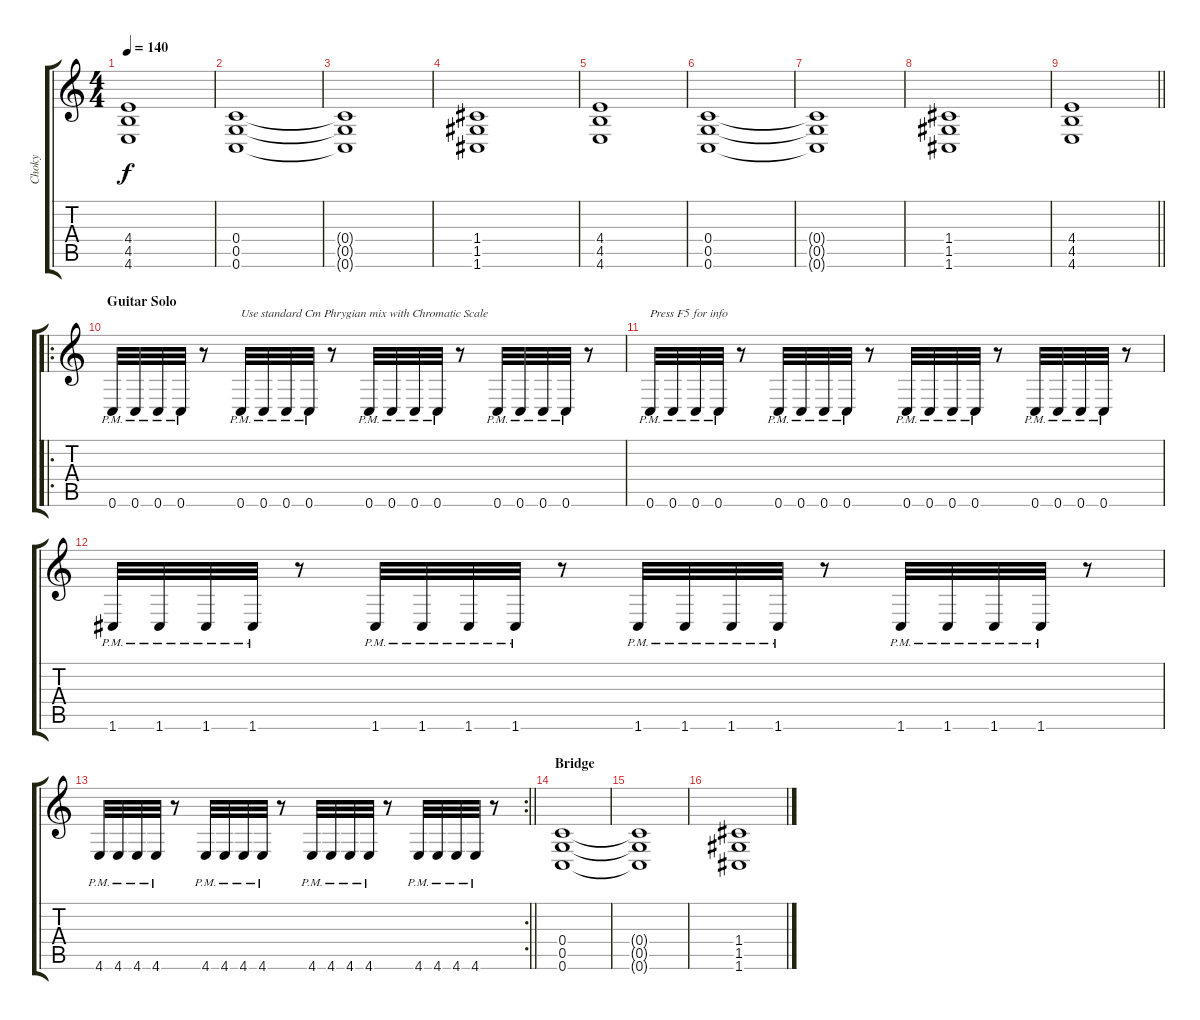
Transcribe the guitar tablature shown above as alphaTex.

\track ("Choky" "Choky") {instrument distortionguitar}
\staff {score tabs}
\tuning (D4 A3 F3 C3 G2 C2) {hide}
\ts (4 4)
\tempo 140
\clef g2
\ks c
(4.4 4.5 4.6).1{dy f} |
(0.4 0.5 0.6).1 |
(0.4{t} 0.5{t} 0.6{t}).1 |
(1.4 1.5 1.6).1 |
(4.4 4.5 4.6).1 |
(0.4 0.5 0.6).1 |
(0.4{t} 0.5{t} 0.6{t}).1 |
(1.4 1.5 1.6).1 |
\barLineRight lightlight
(4.4 4.5 4.6).1 |
\ro
\section ("" "Guitar Solo")
0.6{pm}.32 0.6{pm}.32 0.6{pm}.32 0.6{pm}.32 r.8 0.6{pm}.32{txt "Use standard Cm Phrygian mix with Chromatic Scale "} 0.6{pm}.32 0.6{pm}.32 0.6{pm}.32 r.8 0.6{pm}.32 0.6{pm}.32 0.6{pm}.32 0.6{pm}.32 r.8 0.6{pm}.32 0.6{pm}.32 0.6{pm}.32 0.6{pm}.32 r.8 |
0.6{pm}.32{txt "Press F5 for info"} 0.6{pm}.32 0.6{pm}.32 0.6{pm}.32 r.8 0.6{pm}.32 0.6{pm}.32 0.6{pm}.32 0.6{pm}.32 r.8 0.6{pm}.32 0.6{pm}.32 0.6{pm}.32 0.6{pm}.32 r.8 0.6{pm}.32 0.6{pm}.32 0.6{pm}.32 0.6{pm}.32 r.8 |
1.6{pm}.32 1.6{pm}.32 1.6{pm}.32 1.6{pm}.32 r.8 1.6{pm}.32 1.6{pm}.32 1.6{pm}.32 1.6{pm}.32 r.8 1.6{pm}.32 1.6{pm}.32 1.6{pm}.32 1.6{pm}.32 r.8 1.6{pm}.32 1.6{pm}.32 1.6{pm}.32 1.6{pm}.32 r.8 |
\rc 2
\barLineRight lightlight
4.6{pm}.32 4.6{pm}.32 4.6{pm}.32 4.6{pm}.32 r.8 4.6{pm}.32 4.6{pm}.32 4.6{pm}.32 4.6{pm}.32 r.8 4.6{pm}.32 4.6{pm}.32 4.6{pm}.32 4.6{pm}.32 r.8 4.6{pm}.32 4.6{pm}.32 4.6{pm}.32 4.6{pm}.32 r.8 |
\section ("" "Bridge")
(0.4 0.5 0.6).1 |
(0.4{t} 0.5{t} 0.6{t}).1 |
(1.4 1.5 1.6).1
